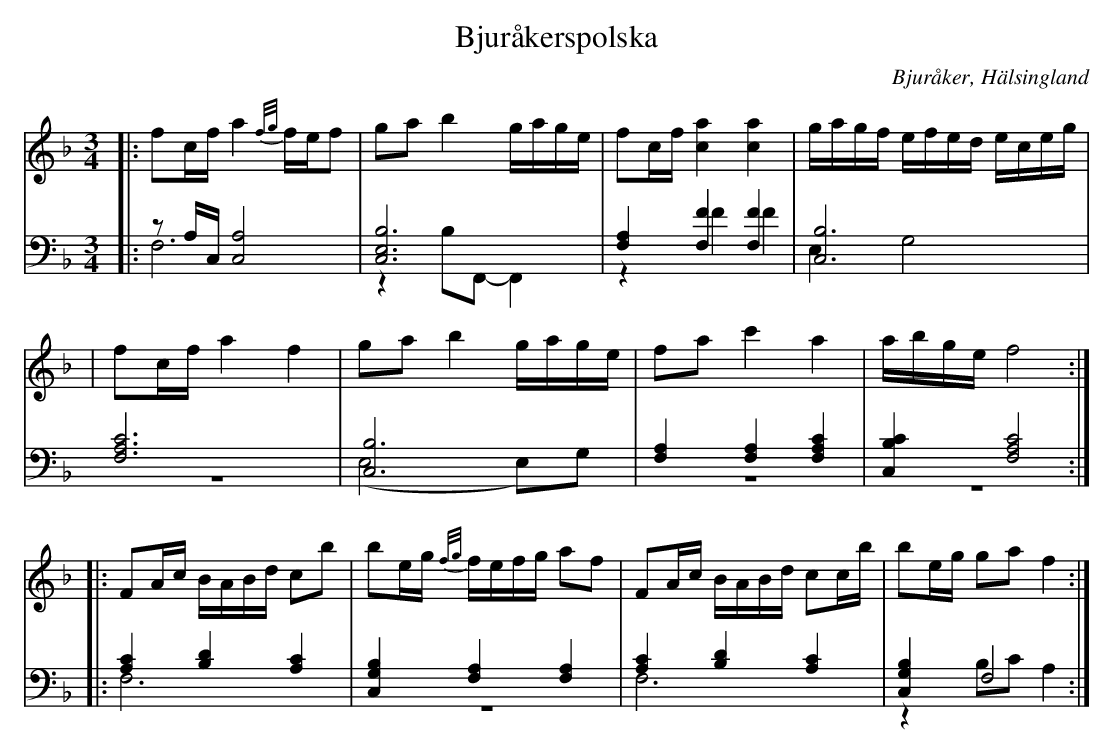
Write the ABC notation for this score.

X:1
T: Bjuråkerspolska
O: Bjuråker, Hälsingland
M: 3/4
L: 1/8
K: F
V:1
V:2
V:3 merge
V: 1
|:fc/f/ a2 {f/g/}f/e/f|ga b2 g/a/g/e/|fc/f/ [c2a2] [c2a2]|g/a/g/f/ e/f/e/d/ e/c/e/g/|
|fc/f/ a2 f2|ga b2 g/a/g/e/|fa c'2 a2| a/b/g/e/ f4:|
|:FA/c/ B/A/B/d/ cb|be/g/ {f/g/}f/e/f/g/ af|FA/c/ B/A/B/d/ cc/b/|be/g/ ga f2:|
V:2 clef=bass
|:zA,/C,/ [A,4C,4]|[C,6E,6B,6]|[F,2A,2] [F,2F2] [F,2F2]|[C,6B,6]|
[F,6A,6C6]|[C,6B,6]|[F,2A,2] [F,2A,2] [F,2A,2C2]|[C,2B,2C2] [F,4A,4C4]:|
 |:[A,2C2] [B,2D2] [A,2C2]|[C,2G,2B,2] [F,2A,2] [F,2A,2]|[A,2C2] [B,2D2] [A,2C2]|[C,2G,2B,2] F,4 :|
V:3 clef=bass
 |:F,6|z2 B,F,,-F,,2|z2 F2 F2|E,2 G,4|
 |z6|(E,4 E,)G,|z6|z6:|
|:F,6|z6|F,6|z2 B,C A,2:|
